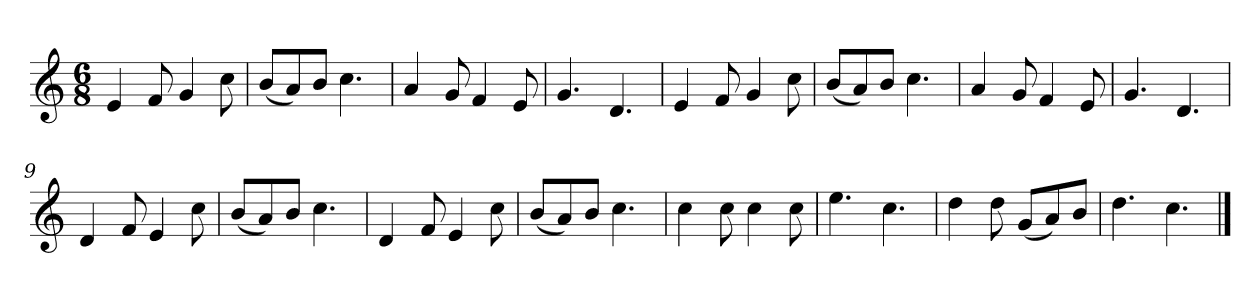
**kern
*part1
*staff1
*k[]
*M6/8
*MM120
=1
4e
8f
4g
8cc
=2
(8bL
8a)
8bJ
4.cc
=3
4a
8g
4f
8e
=4
4.g
4.d
=5
4e
8f
4g
8cc
=6
(8bL
8a)
8bJ
4.cc
=7
4a
8g
4f
8e
=8
4.g
4.d
=9
4d
8f
4e
8cc
=10
(8bL
8a)
8bJ
4.cc
=11
4d
8f
4e
8cc
=12
(8bL
8a)
8bJ
4.cc
=13
4cc
8cc
4cc
8cc
=14
4.ee
4.cc
=15
4dd
8dd
(8gL
8a)
8bJ
=16
4.dd
4.cc
==
*-
